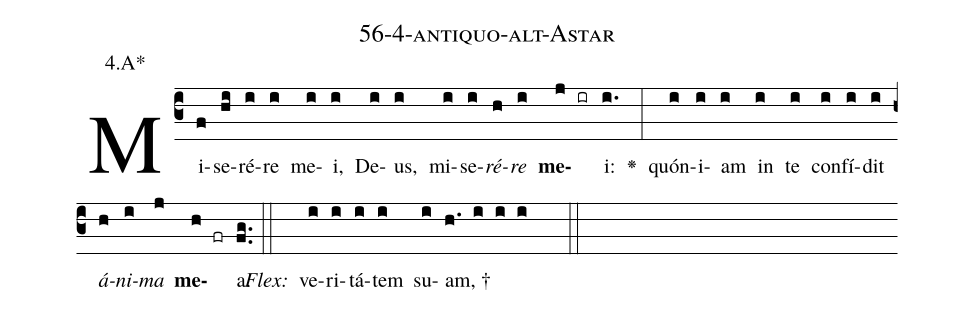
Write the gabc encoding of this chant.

name: 56-4-antiquo-alt-Astar;
annotation: 4.A*;
%%
(c3)Mi(f)se(hi)ré(i)re(i) me(i)i,(i) De(i)us,(i) mi(i)se(i)<i>ré</i>(h)<i>re</i>(i) <b>me</b>(j ir)i:(i.) <v>\greheightstar</v>(:) quón(i)i(i)am(i) in(i) te(i) con(i)fí(i)dit(i) <i>á</i>(h)<i>ni</i>(i)<i>ma</i>(j) <b>me</b>(h fr)a.(fg..) (::)
<i>Flex:</i>()  ve(i)ri(i)tá(i)tem(i) su(i)am, †(h. i i i  ::)

%E(i) u(h) o(i) u(j) a(h) e.(fg..) (::)
